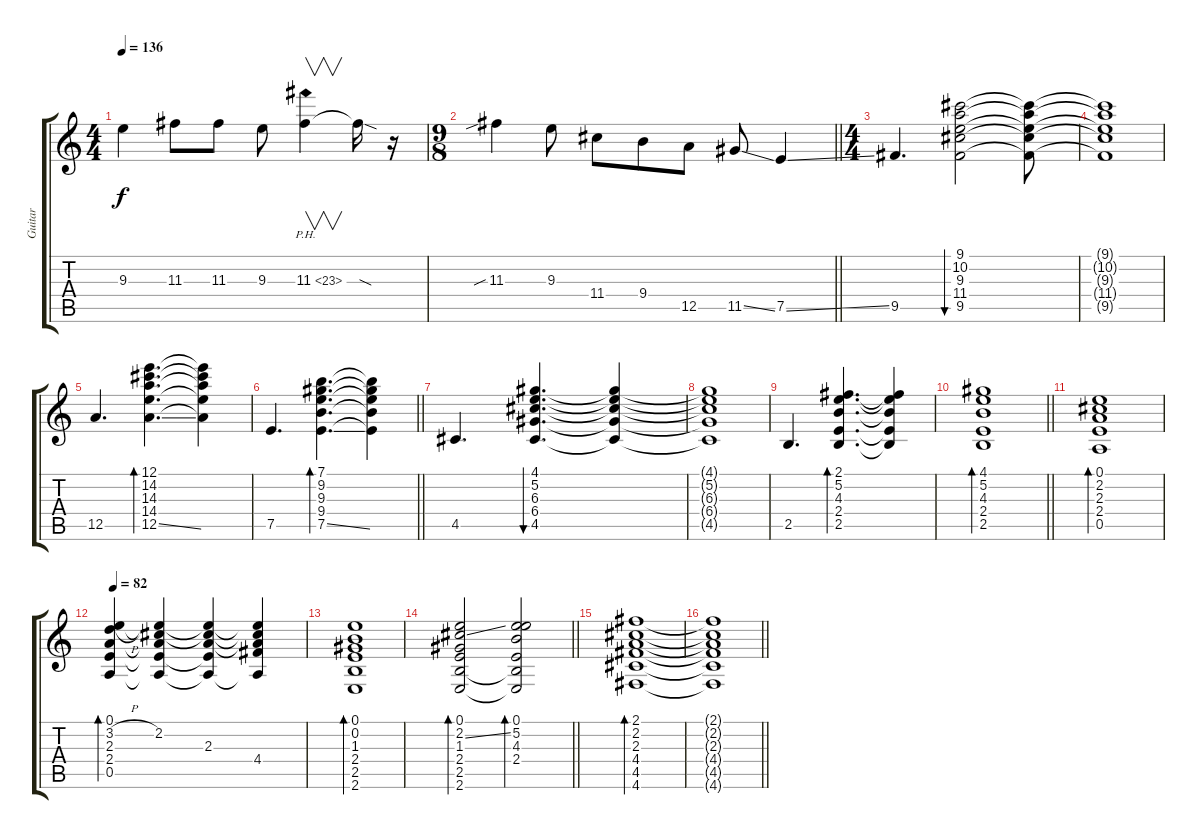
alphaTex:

\track ("Guitar" "Guitar") {instrument distortionguitar}
\staff {score tabs}
\tuning (E4 B3 G3 D3 A2 D2) {hide}
\ts (4 4)
\tempo 136
\clef g2
\ks c
9.3.4{dy f} 11.3.8 11.3.8 9.3.8 11.3{ph 12}.4{v} 11.3{sod t}.16 r.16 |
\ts (9 8)
\barLineRight lightlight
11.3{sib}.4 9.3.8 11.4.8 9.4.8 12.5.8 11.5{ss}.8 7.5{ss}.4 |
\ts (4 4)
\section ("" "")
9.5.4{d} (9.1 10.2 9.3 11.4 9.5).2{bu 240 instrument electricguitarjazz} (9.1{t} 10.2{t} 9.3{t} 11.4{t} 9.5{t}).8 |
(9.1{t} 10.2{t} 9.3{t} 11.4{t} 9.5{t}).1 |
12.5.4{d} (12.1 14.2 14.3 14.4 12.5{ss}).4{d bd 240} (12.1{t} 14.2{t} 14.3{t} 14.4{t} 12.5{t}).4 |
\barLineRight lightlight
7.5.4{d} (7.1 9.2 9.3 9.4 7.5{ss}).4{d bd 240} (7.1{t} 9.2{t} 9.3{t} 9.4{t} 7.5{t}).4 |
4.5.4{d} (4.1 5.2 6.3 6.4 4.5).4{d bu 480} (4.1{t} 5.2{t} 6.3{t} 6.4{t} 4.5{t}).4 |
(4.1{t} 5.2{t} 6.3{t} 6.4{t} 4.5{t}).1 |
2.5.4{d} (2.1 5.2 4.3 2.4 2.5).4{d bd 240} (2.1{t} 5.2{t} 4.3{t} 2.4{t} 2.5{t}).4 |
\barLineRight lightlight
(4.1 5.2 4.3 2.4 2.5).1{bd 240} |
(0.1 2.2 2.3 2.4 0.5).1{bd 240} |
\tempo 82
(0.1 3.2{h} 2.3 2.4 0.5).4{bd 240} (0.1{t} 2.2 2.3{t} 2.4{t} 0.5{t}).4 (0.1{t} 2.2{t} 2.3 2.4{t} 0.5{t}).4 (0.1{t} 2.2{t} 2.3{t} 4.4 0.5{t}).4 |
(0.1 0.2 1.3 2.4 2.5 2.6).1{bd 240} |
\barLineRight lightlight
(0.1 2.2{ss} 1.3 2.4 2.5 2.6).2{bd 240} (0.1 5.2 4.3 2.4 2.5{t} 2.6{t}).2{bd 240} |
(2.1 2.2 2.3 4.4 4.5 4.6).1{bd 240} |
\barLineRight lightlight
(2.1{t} 2.2{t} 2.3{t} 4.4{t} 4.5{t} 4.6{t}).1
